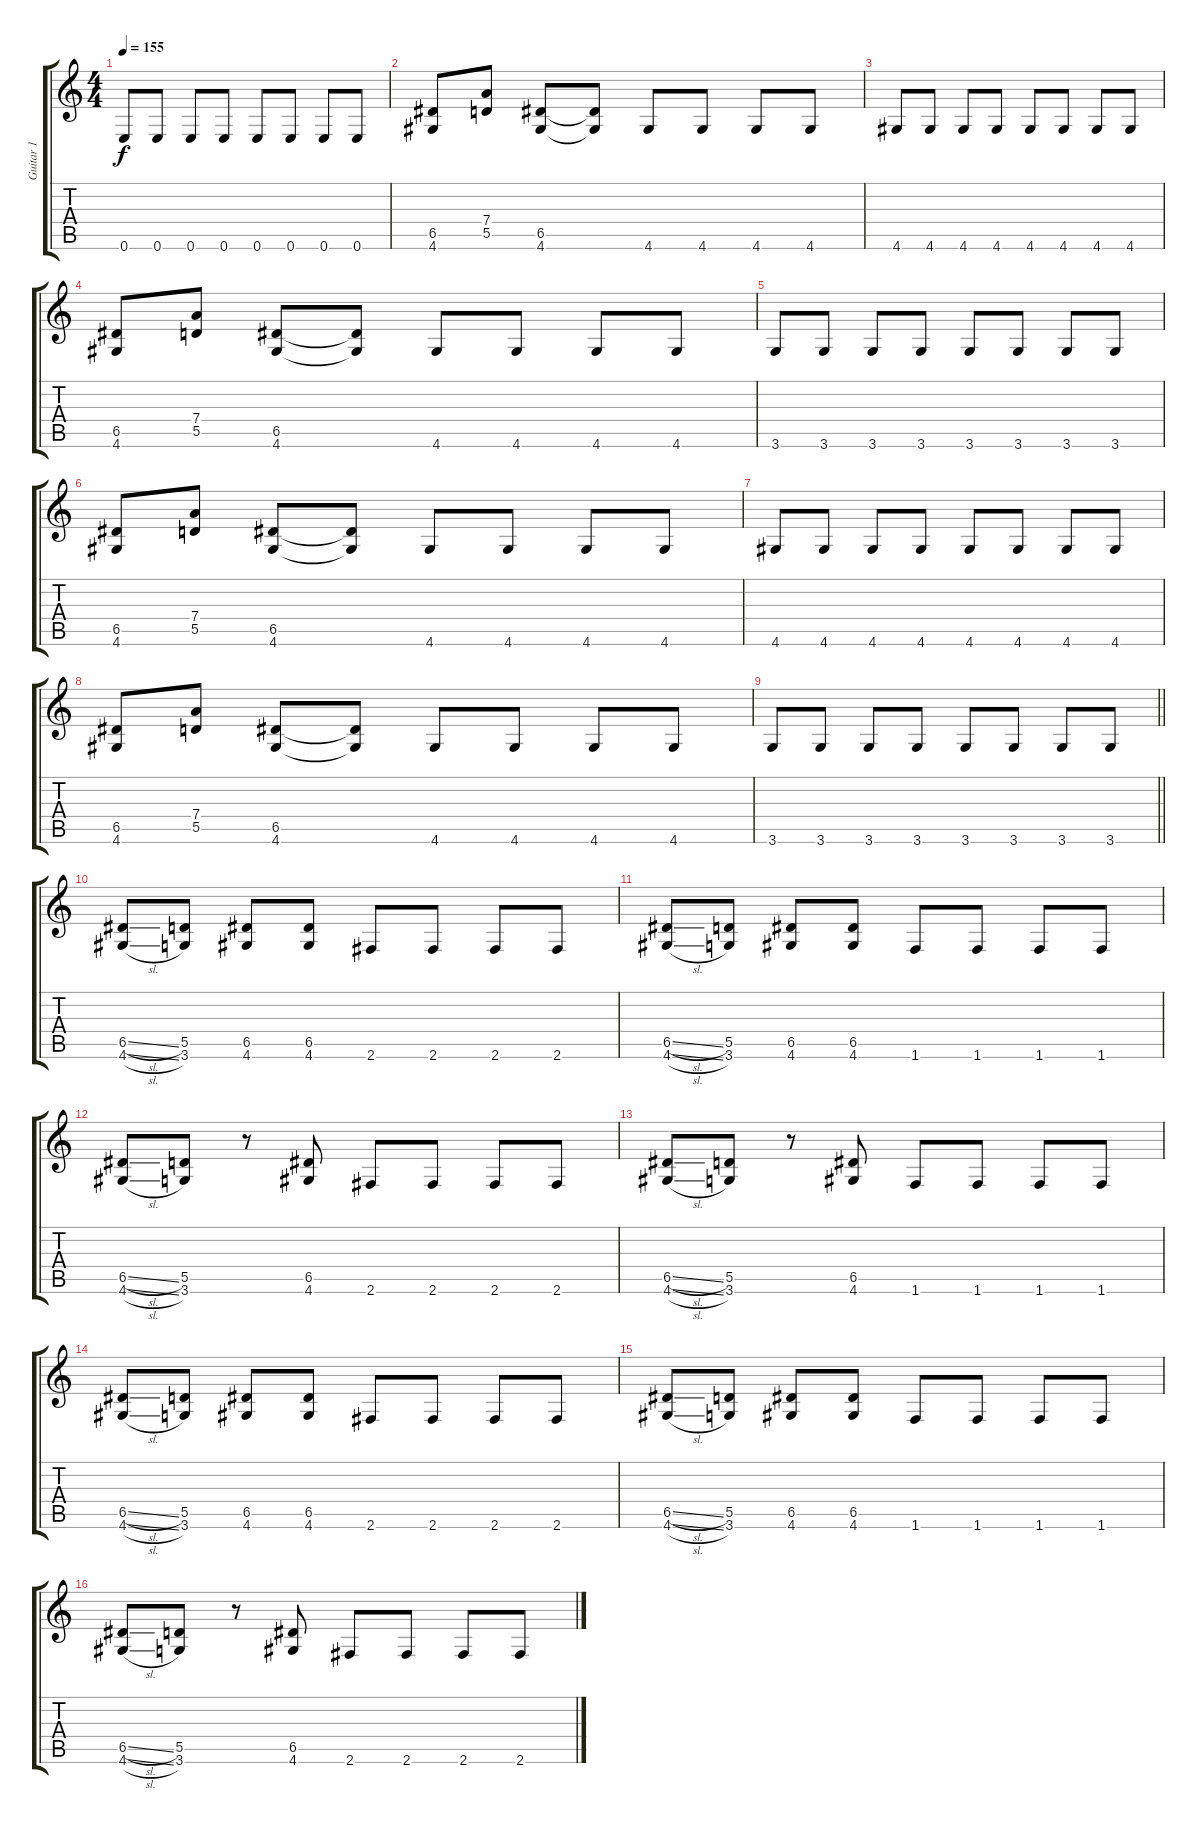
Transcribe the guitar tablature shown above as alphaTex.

\track ("Guitar 1" "Guitar 1") {instrument distortionguitar}
\staff {score tabs}
\tuning (E4 B3 G3 D3 A2 E2) {hide}
\ts (4 4)
\tempo 155
\clef g2
\ks c
0.6.8{dy f} 0.6.8 0.6.8 0.6.8 0.6.8 0.6.8 0.6.8 0.6.8 |
(6.5 4.6).8 (7.4 5.5).8 (6.5 4.6).8 (6.5{t} 4.6{t}).8 4.6.8 4.6.8 4.6.8 4.6.8 |
4.6.8 4.6.8 4.6.8 4.6.8 4.6.8 4.6.8 4.6.8 4.6.8 |
(6.5 4.6).8 (7.4 5.5).8 (6.5 4.6).8 (6.5{t} 4.6{t}).8 4.6.8 4.6.8 4.6.8 4.6.8 |
3.6.8 3.6.8 3.6.8 3.6.8 3.6.8 3.6.8 3.6.8 3.6.8 |
(6.5 4.6).8 (7.4 5.5).8 (6.5 4.6).8 (6.5{t} 4.6{t}).8 4.6.8 4.6.8 4.6.8 4.6.8 |
4.6.8 4.6.8 4.6.8 4.6.8 4.6.8 4.6.8 4.6.8 4.6.8 |
(6.5 4.6).8 (7.4 5.5).8 (6.5 4.6).8 (6.5{t} 4.6{t}).8 4.6.8 4.6.8 4.6.8 4.6.8 |
\barLineRight lightlight
3.6.8 3.6.8 3.6.8 3.6.8 3.6.8 3.6.8 3.6.8 3.6.8 |
(6.5{sl} 4.6{sl}).8 (5.5 3.6).8 (6.5 4.6).8 (6.5 4.6).8 2.6.8 2.6.8 2.6.8 2.6.8 |
(6.5{sl} 4.6{sl}).8 (5.5 3.6).8 (6.5 4.6).8 (6.5 4.6).8 1.6.8 1.6.8 1.6.8 1.6.8 |
(6.5{sl} 4.6{sl}).8 (5.5 3.6).8 r.8 (6.5 4.6).8 2.6.8 2.6.8 2.6.8 2.6.8 |
(6.5{sl} 4.6{sl}).8 (5.5 3.6).8 r.8 (6.5 4.6).8 1.6.8 1.6.8 1.6.8 1.6.8 |
(6.5{sl} 4.6{sl}).8 (5.5 3.6).8 (6.5 4.6).8 (6.5 4.6).8 2.6.8 2.6.8 2.6.8 2.6.8 |
(6.5{sl} 4.6{sl}).8 (5.5 3.6).8 (6.5 4.6).8 (6.5 4.6).8 1.6.8 1.6.8 1.6.8 1.6.8 |
(6.5{sl} 4.6{sl}).8 (5.5 3.6).8 r.8 (6.5 4.6).8 2.6.8 2.6.8 2.6.8 2.6.8
